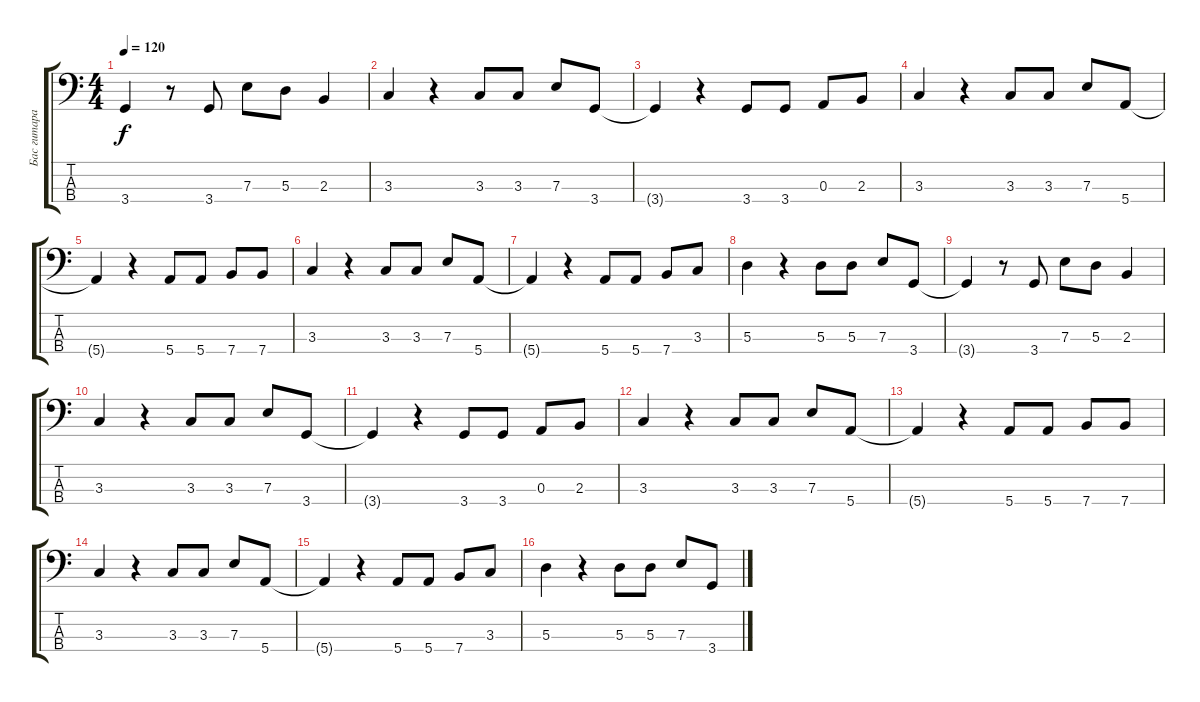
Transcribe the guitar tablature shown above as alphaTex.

\track ("Бас гитара" "Бас гитара") {instrument electricbassfinger}
\staff {score tabs}
\tuning (G2 D2 A1 E1) {hide}
\ts (4 4)
\tempo 120
\clef f4
\ks c
3.4{t}.4{dy f} r.8 3.4.8 7.3.8 5.3.8 2.3.4 |
3.3.4 r.4 3.3.8 3.3.8 7.3.8 3.4.8 |
3.4{t}.4 r.4 3.4.8 3.4.8 0.3.8 2.3.8 |
3.3.4 r.4 3.3.8 3.3.8 7.3.8 5.4.8 |
5.4{t}.4 r.4 5.4.8 5.4.8 7.4.8 7.4.8 |
3.3.4 r.4 3.3.8 3.3.8 7.3.8 5.4.8 |
5.4{t}.4 r.4 5.4.8 5.4.8 7.4.8 3.3.8 |
5.3.4 r.4 5.3.8 5.3.8 7.3.8 3.4.8 |
3.4{t}.4 r.8 3.4.8 7.3.8 5.3.8 2.3.4 |
3.3.4 r.4 3.3.8 3.3.8 7.3.8 3.4.8 |
3.4{t}.4 r.4 3.4.8 3.4.8 0.3.8 2.3.8 |
3.3.4 r.4 3.3.8 3.3.8 7.3.8 5.4.8 |
5.4{t}.4 r.4 5.4.8 5.4.8 7.4.8 7.4.8 |
3.3.4 r.4 3.3.8 3.3.8 7.3.8 5.4.8 |
5.4{t}.4 r.4 5.4.8 5.4.8 7.4.8 3.3.8 |
5.3.4 r.4 5.3.8 5.3.8 7.3.8 3.4.8
